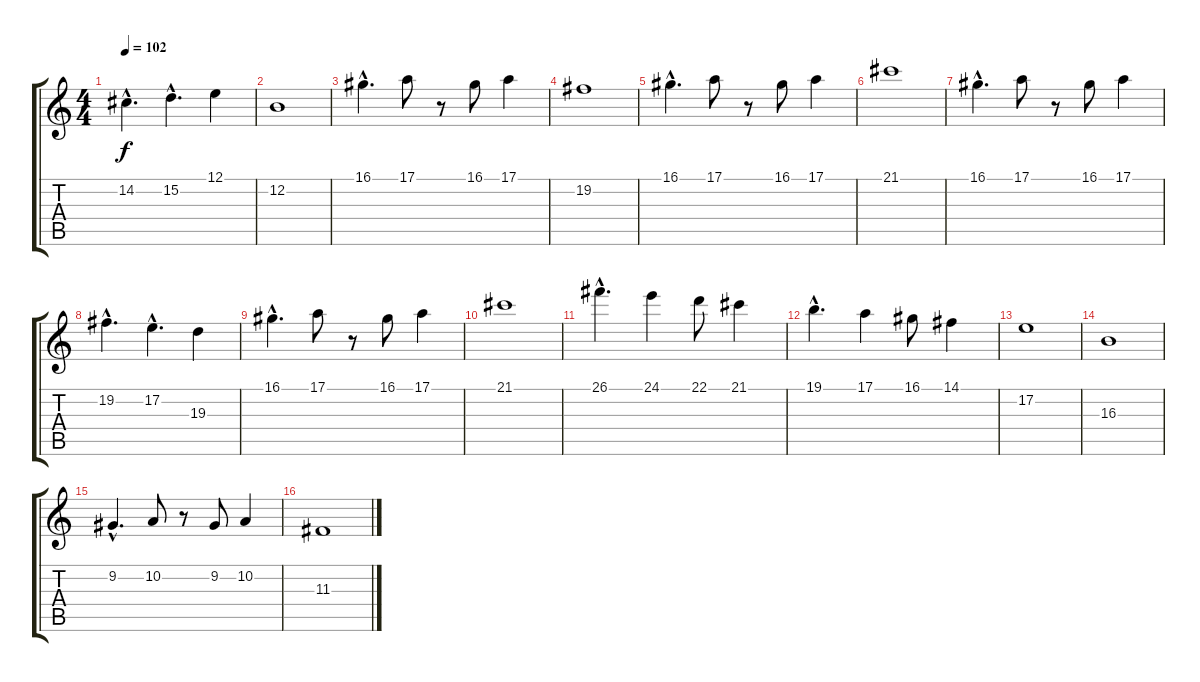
\track "" {instrument cello}
\staff {score tabs}
\tuning (E4 B3 G3 D3 A2 E2) {hide}
\ts (4 4)
\tempo 102
\clef g2
\ks c
14.2{hac}.4{d dy f} 15.2{hac}.4{d} 12.1.4 |
12.2.1 |
16.1{hac}.4{d} 17.1.8 r.8 16.1.8 17.1.4 |
19.2.1 |
16.1{hac}.4{d} 17.1.8 r.8 16.1.8 17.1.4 |
21.1.1 |
16.1{hac}.4{d} 17.1.8 r.8 16.1.8 17.1.4 |
19.2{hac}.4{d} 17.2{hac}.4{d} 19.3.4 |
16.1{hac}.4{d} 17.1.8 r.8 16.1.8 17.1.4 |
21.1.1 |
26.1{hac}.4{d} 24.1.4 22.1.8 21.1.4 |
19.1{hac}.4{d} 17.1.4 16.1.8 14.1.4 |
17.2.1 |
16.3.1 |
9.2{hac}.4{d} 10.2.8 r.8 9.2.8 10.2.4 |
11.3.1
